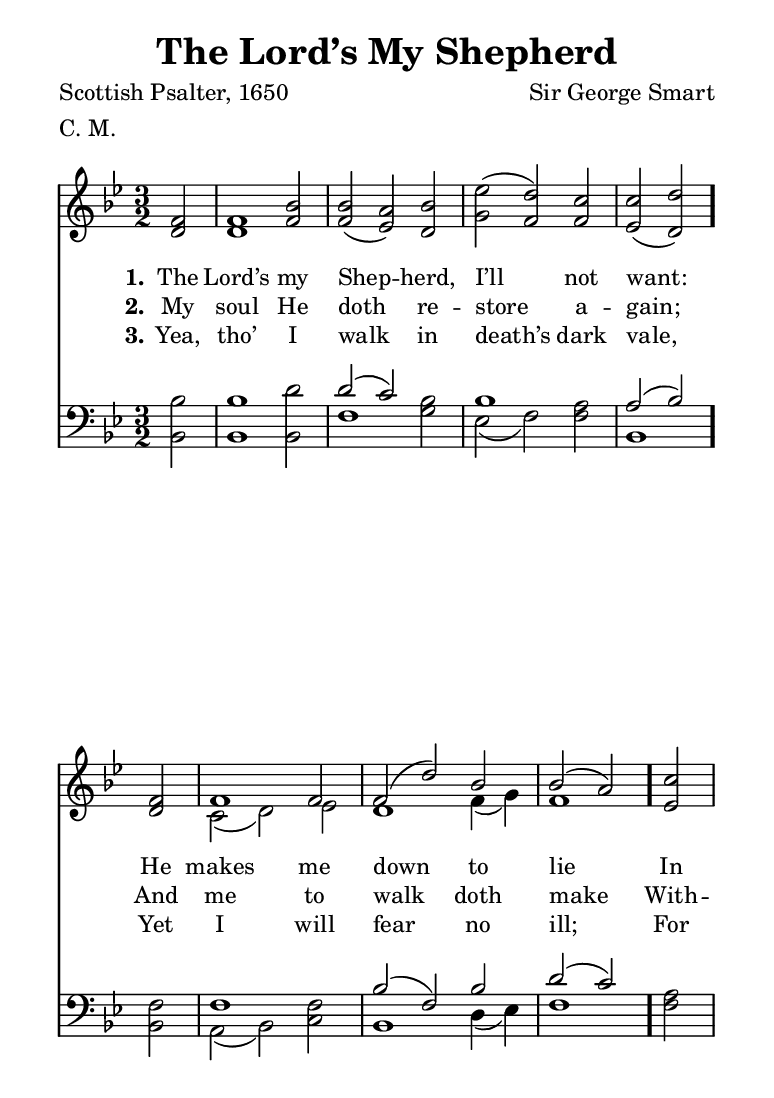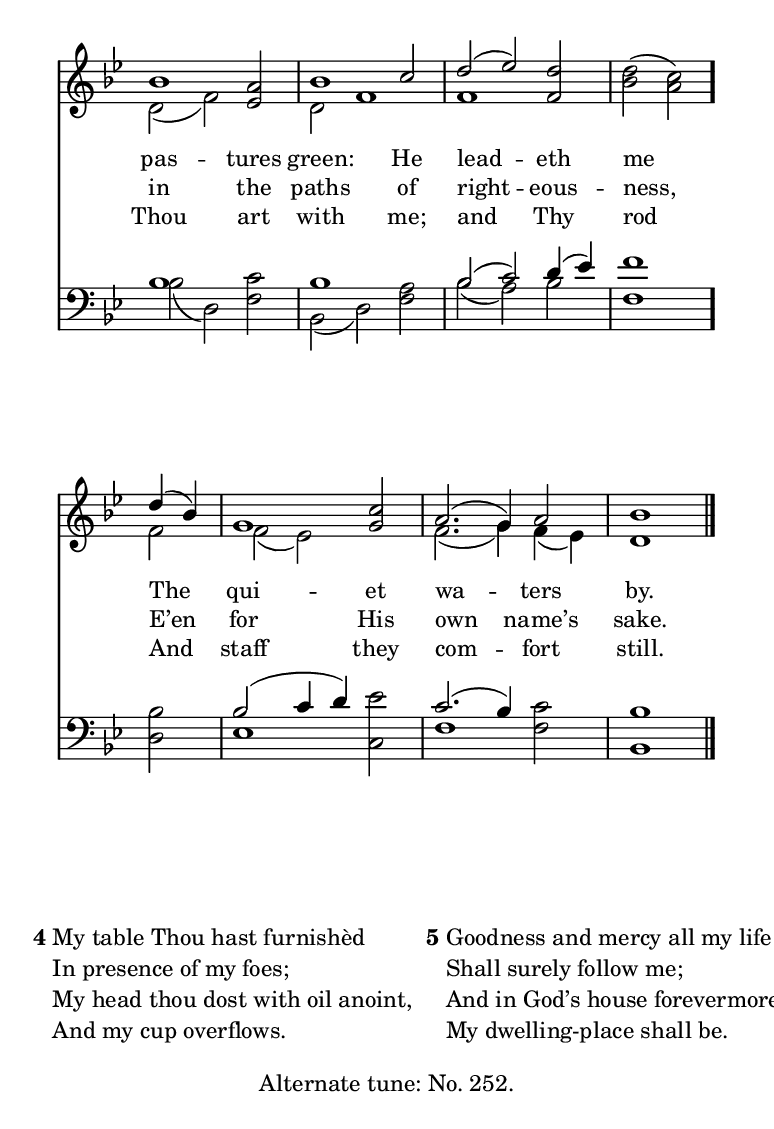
\include "common/global.ily"
\paper {
  \include "common/paper.ily"
  ragged-last-bottom = ##t
  system-count = #(cond (is-eogsized 2) (#t #f))
  system-system-spacing.padding = 11
}

\header{
  hymnnumber = "143"
  title = "The Lord’s My Shepherd"
  tunename = "Wiltshire"
  meter = "C. M."
  poet = "Scottish Psalter, 1650"
  composer = "Sir George Smart"
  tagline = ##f
}

% for fermata in MIDI
ta = { \tempo 2=80 }
tb = { \tempo 2=40 }

global = {
  \include "common/overrides.ily"
  \override Staff.TimeSignature.style = #'numbered
  \time 3/2
  \override Score.MetronomeMark.transparent = ##t % hide all fermata changes too
  \ta
  \key bes \major
  \partial 2
  \autoBeamOff
}

notesSoprano = {
\global
\relative c' {

  f2 | f1 bes2 | bes( a) bes | ees( d) c | c( d)
  f,2 | f1 f2 | f( d') bes | bes( a)
  c2 | bes1 a2 | bes1 c2 | d( ees) d | d( c)
  d4( bes) | g1 c2 | a2.( g4) a2 | bes1
  \bar "|."

}
}

notesAlto = {
\global
\relative e' {

  d2 | d1 f2 | f( ees) d | g( f) f | ees( d)
  d2 | c( d) ees | d1 f4( g) | f1
  ees2 | d( f) ees | d f1 | f1 f2 | bes( a)
  f2 | f( ees) g | f2.( g4) f4( ees) | d1

}
}

notesTenor = {
\global
\relative a {

  bes2 | bes1 d2 | d( c) bes | bes1 a2 | a( bes)
  f2 | f1 f2 | bes( f) bes | d( c)
  a2 | bes1 c2 | bes1 a2 | bes2( c) d4( ees) | f1
  bes,2 | bes( c4 d) ees2 | c2.( bes4) c2 | bes1

}
}

notesBass = {
\global
\relative f, {

  bes2 | bes1 bes2 | f'1 g2 | ees( f) f | bes,1
  bes2 | a( bes) c | bes1 d4( ees) | f1
  f2 | bes( d,) f | bes,( d) f | bes( a) bes | f1
  d2 | ees1 c2 | f1 f2 | bes,1

}
}

wordsA = \lyricmode {
\set stanza = "1."

The Lord’s my Shep -- herd, I’ll not want: \bar "."
He makes me down to lie \bar "."
In pas -- tures green: He lead -- eth me \bar "."
The qui -- et wa -- ters by. \bar "."

}

wordsB = \lyricmode {
\set stanza = "2."

My soul He doth re -- store a -- gain;
And me to walk doth make
With -- in the paths of right -- eous -- ness,
E’en for His own name’s sake.

}

wordsC = \lyricmode {
\set stanza = "3."

Yea, tho’ I walk in death’s dark vale,
Yet I will fear no ill;
For Thou art with me; and Thy rod
And staff they com -- fort still.

}

wordsD = \markuplist {

\line { My table Thou hast furnishèd }
\line { In presence of my foes; }
\line { My head thou dost with oil anoint, }
\line { And my cup overflows. }

}

wordsE = \markuplist {

\line { Goodness and mercy all my life }
\line { Shall surely follow me; }
\line { And in God’s house forevermore }
\line { My dwelling-place shall be. }

}

\score {
  \context ChoirStaff <<
    \context Staff = upper <<
      \set Staff.autoBeaming = ##f
      \set ChoirStaff.systemStartDelimiter = #'SystemStartBar
      \set ChoirStaff.printPartCombineTexts = ##f
      \partcombine #'(2 . 9) \notesSoprano \notesAlto
      \context NullVoice = sopranos { \voiceOne << \notesSoprano >> }
      \context NullVoice = altos { \voiceTwo << \notesAlto >> }
      \context Lyrics = one   \lyricsto sopranos \wordsA
      \context Lyrics = two   \lyricsto sopranos \wordsB
      \context Lyrics = three \lyricsto sopranos \wordsC
    >>
    \context Staff = men <<
      \set Staff.autoBeaming = ##f
      \clef bass
      \set ChoirStaff.printPartCombineTexts = ##f
      \partcombine #'(2 . 9) \notesTenor \notesBass
      \context NullVoice = tenors { \voiceOne << \notesTenor >> }
      \context NullVoice = basses { \voiceTwo << \notesBass >> }
    >>
  >>
  \layout {
    \include "common/layout.ily"
  }
  \midi{
    \include "common/midi.ily"
  }
}

\noPageBreak

\markup { \fill-line {
  \hspace #0.1
  \line{ \bold 4 \column { \wordsD } }
  \hspace #0.1
  \line{ \bold 5 \column { \wordsE } }
  \hspace #0.1
} }

\noPageBreak

\markup { \vspace #1.4 \fill-line { \line { Alternate tune: No. 252. } } }

\version "2.19.49"  % necessary for upgrading to future LilyPond versions.

% vi:set et ts=2 sw=2 ai nocindent syntax=lilypond:
